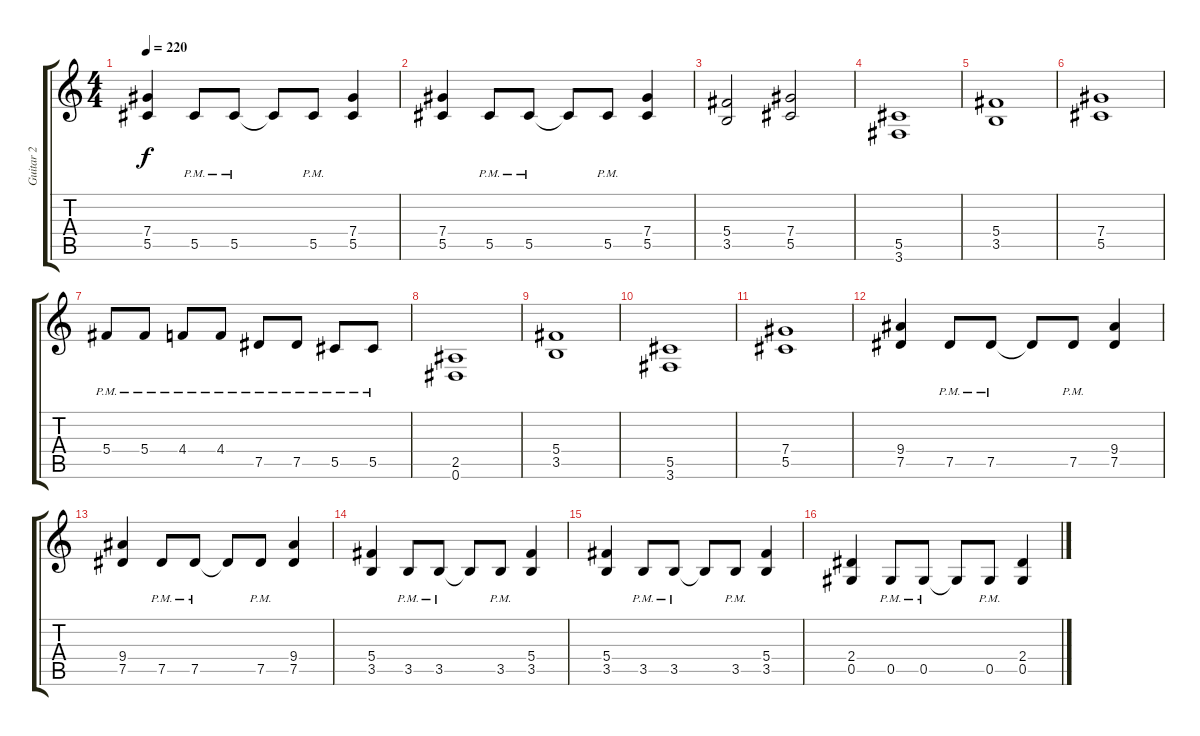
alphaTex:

\track ("Guitar 2" "Guitar 2") {instrument distortionguitar}
\staff {score tabs}
\tuning (Eb4 Bb3 Gb3 Db3 Ab2 Eb2) {hide}
\ts (4 4)
\tempo 220
\clef g2
\ks c
(7.4 5.5).4{dy f} 5.5{pm}.8 5.5{pm}.8 5.5{t}.8 5.5{pm}.8 (7.4 5.5).4 |
(7.4 5.5).4 5.5{pm}.8 5.5{pm}.8 5.5{t}.8 5.5{pm}.8 (7.4 5.5).4 |
(5.4 3.5).2 (7.4 5.5).2 |
(5.5 3.6).1 |
(5.4 3.5).1 |
(7.4 5.5).1 |
5.4{pm}.8 5.4{pm}.8 4.4{pm}.8 4.4{pm}.8 7.5{pm}.8 7.5{pm}.8 5.5{pm}.8 5.5{pm}.8 |
(2.5 0.6).1 |
(5.4 3.5).1 |
(5.5 3.6).1 |
(7.4 5.5).1 |
(9.4 7.5).4 7.5{pm}.8 7.5{pm}.8 7.5{t}.8 7.5{pm}.8 (9.4 7.5).4 |
(9.4 7.5).4 7.5{pm}.8 7.5{pm}.8 7.5{t}.8 7.5{pm}.8 (9.4 7.5).4 |
(5.4 3.5).4 3.5{pm}.8 3.5{pm}.8 3.5{t}.8 3.5{pm}.8 (5.4 3.5).4 |
(5.4 3.5).4 3.5{pm}.8 3.5{pm}.8 3.5{t}.8 3.5{pm}.8 (5.4 3.5).4 |
(2.4 0.5).4 0.5{pm}.8 0.5{pm}.8 0.5{t}.8 0.5{pm}.8 (2.4 0.5).4
